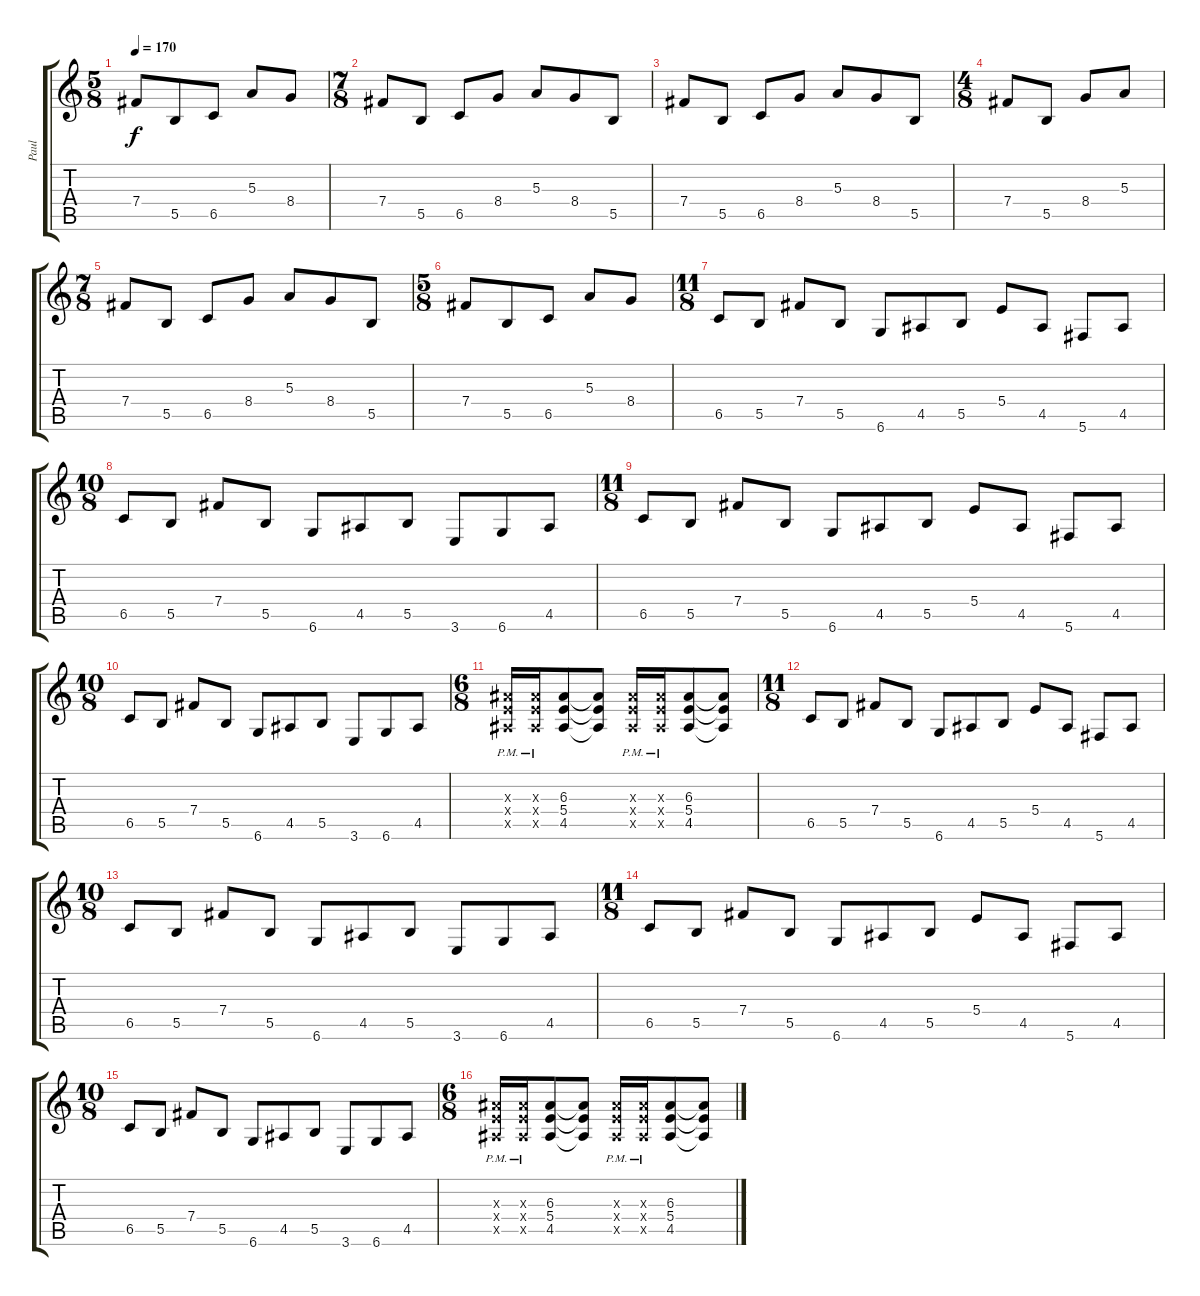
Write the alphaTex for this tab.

\track ("Paul" "Paul") {instrument distortionguitar}
\staff {score tabs}
\tuning (Db4 Ab3 E3 B2 Gb2 Db2) {hide}
\ts (5 8)
\tempo 170
\clef g2
\ks c
7.4.8{dy f beam merge} 5.5.8{beam merge} 6.5.8{beam split} 5.3.8{beam merge} 8.4.8 |
\ts (7 8)
7.4.8{beam merge} 5.5.8{beam split} 6.5.8{beam merge} 8.4.8{beam split} 5.3.8{beam merge} 8.4.8{beam merge} 5.5.8 |
7.4.8{beam merge} 5.5.8{beam split} 6.5.8{beam merge} 8.4.8{beam split} 5.3.8{beam merge} 8.4.8{beam merge} 5.5.8 |
\ts (4 8)
7.4.8{beam merge} 5.5.8{beam split} 8.4.8{beam merge} 5.3.8 |
\ts (7 8)
7.4.8{beam merge} 5.5.8{beam split} 6.5.8{beam merge} 8.4.8{beam split} 5.3.8{beam merge} 8.4.8{beam merge} 5.5.8 |
\ts (5 8)
7.4.8{beam merge} 5.5.8{beam merge} 6.5.8{beam split} 5.3.8{beam merge} 8.4.8 |
\ts (11 8)
6.5.8{beam merge} 5.5.8{beam split} 7.4.8{beam merge} 5.5.8{beam split} 6.6.8{beam merge} 4.5.8{beam merge} 5.5.8{beam split} 5.4.8{beam merge} 4.5.8{beam split} 5.6.8{beam merge} 4.5.8 |
\ts (10 8)
6.5.8{beam merge} 5.5.8{beam split} 7.4.8{beam merge} 5.5.8{beam split} 6.6.8{beam merge} 4.5.8{beam merge} 5.5.8{beam split} 3.6.8{beam merge} 6.6.8{beam merge} 4.5.8 |
\ts (11 8)
6.5.8{beam merge} 5.5.8{beam split} 7.4.8{beam merge} 5.5.8{beam split} 6.6.8{beam merge} 4.5.8{beam merge} 5.5.8{beam split} 5.4.8{beam merge} 4.5.8{beam split} 5.6.8{beam merge} 4.5.8 |
\ts (10 8)
6.5.8{beam merge} 5.5.8{beam split} 7.4.8{beam merge} 5.5.8{beam split} 6.6.8{beam merge} 4.5.8{beam merge} 5.5.8{beam split} 3.6.8{beam merge} 6.6.8{beam merge} 4.5.8 |
\ts (6 8)
(6.3{pm x} 5.4{pm x} 4.5{pm x}).16 (6.3{pm x} 5.4{pm x} 4.5{pm x}).16 (6.3 5.4 4.5).8 (6.3{t} 5.4{t} 4.5{t}).8 (6.3{pm x} 5.4{pm x} 4.5{pm x}).16 (6.3{pm x} 5.4{pm x} 4.5{pm x}).16 (6.3 5.4 4.5).8 (6.3{t} 5.4{t} 4.5{t}).8 |
\ts (11 8)
6.5.8{beam merge} 5.5.8{beam split} 7.4.8{beam merge} 5.5.8{beam split} 6.6.8{beam merge} 4.5.8{beam merge} 5.5.8{beam split} 5.4.8{beam merge} 4.5.8{beam split} 5.6.8{beam merge} 4.5.8 |
\ts (10 8)
6.5.8{beam merge} 5.5.8{beam split} 7.4.8{beam merge} 5.5.8{beam split} 6.6.8{beam merge} 4.5.8{beam merge} 5.5.8{beam split} 3.6.8{beam merge} 6.6.8{beam merge} 4.5.8 |
\ts (11 8)
6.5.8{beam merge} 5.5.8{beam split} 7.4.8{beam merge} 5.5.8{beam split} 6.6.8{beam merge} 4.5.8{beam merge} 5.5.8{beam split} 5.4.8{beam merge} 4.5.8{beam split} 5.6.8{beam merge} 4.5.8 |
\ts (10 8)
6.5.8{beam merge} 5.5.8{beam split} 7.4.8{beam merge} 5.5.8{beam split} 6.6.8{beam merge} 4.5.8{beam merge} 5.5.8{beam split} 3.6.8{beam merge} 6.6.8{beam merge} 4.5.8 |
\ts (6 8)
(6.3{pm x} 5.4{pm x} 4.5{pm x}).16 (6.3{pm x} 5.4{pm x} 4.5{pm x}).16 (6.3 5.4 4.5).8 (6.3{t} 5.4{t} 4.5{t}).8 (6.3{pm x} 5.4{pm x} 4.5{pm x}).16 (6.3{pm x} 5.4{pm x} 4.5{pm x}).16 (6.3 5.4 4.5).8 (6.3{t} 5.4{t} 4.5{t}).8
